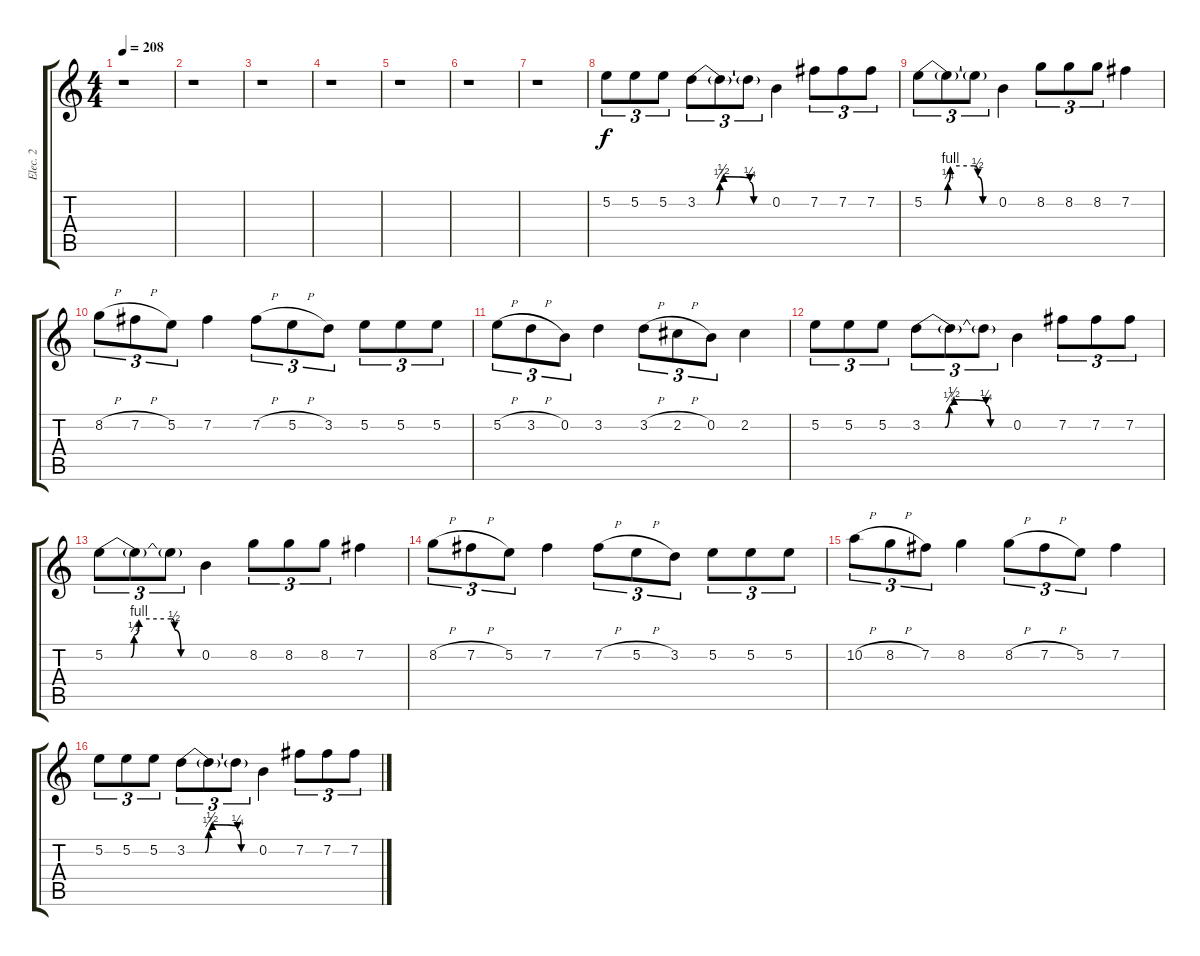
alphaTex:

\track ("Elec. 2" "Elec. 2") {instrument electricguitarclean}
\staff {score tabs}
\tuning (E4 B3 G3 D3 A2 E2) {hide}
\ts (4 4)
\tempo 208
\clef g2
\ks c
r.1{dy f} |
r.1 |
r.1 |
r.1 |
r.1 |
r.1 |
r.1 |
5.2.8{tu (3 2) volume 11} 5.2.8{tu (3 2)} 5.2.8{tu (3 2)} 3.2{be (custom 0 0 15 0 18 1 21 2 42 1 45 0 60 0)}.8{tu (3 2)} 3.2{t}.8{tu (3 2)} 3.2{t}.8{tu (3 2)} 0.2.4 7.2.8{tu (3 2)} 7.2.8{tu (3 2)} 7.2.8{tu (3 2)} |
5.2{be (custom 0 0 17 0 19 1 21 4 40 4 43 2 47 0 60 0)}.8{tu (3 2)} 5.2{t}.8{tu (3 2)} 5.2{t}.8{tu (3 2)} 0.2.4 8.2.8{tu (3 2)} 8.2.8{tu (3 2)} 8.2.8{tu (3 2)} 7.2.4 |
8.2{h}.8{tu (3 2)} 7.2{h}.8{tu (3 2)} 5.2.8{tu (3 2)} 7.2.4 7.2{h}.8{tu (3 2)} 5.2{h}.8{tu (3 2)} 3.2.8{tu (3 2)} 5.2.8{tu (3 2)} 5.2.8{tu (3 2)} 5.2.8{tu (3 2)} |
5.2{h}.8{tu (3 2)} 3.2{h}.8{tu (3 2)} 0.2.8{tu (3 2)} 3.2.4 3.2{h}.8{tu (3 2)} 2.2{h}.8{tu (3 2)} 0.2.8{tu (3 2)} 2.2.4 |
5.2.8{tu (3 2)} 5.2.8{tu (3 2)} 5.2.8{tu (3 2)} 3.2{be (custom 0 0 15 0 18 1 21 2 42 1 45 0 60 0)}.8{tu (3 2)} 3.2{t}.8{tu (3 2)} 3.2{t}.8{tu (3 2)} 0.2.4 7.2.8{tu (3 2)} 7.2.8{tu (3 2)} 7.2.8{tu (3 2)} |
5.2{be (custom 0 0 16 0 18 1 21 4 41 4 43 2 47 0 60 0)}.8{tu (3 2)} 5.2{t}.8{tu (3 2)} 5.2{t}.8{tu (3 2)} 0.2.4 8.2.8{tu (3 2)} 8.2.8{tu (3 2)} 8.2.8{tu (3 2)} 7.2.4 |
8.2{h}.8{tu (3 2)} 7.2{h}.8{tu (3 2)} 5.2.8{tu (3 2)} 7.2.4 7.2{h}.8{tu (3 2)} 5.2{h}.8{tu (3 2)} 3.2.8{tu (3 2)} 5.2.8{tu (3 2)} 5.2.8{tu (3 2)} 5.2.8{tu (3 2)} |
10.2{h}.8{tu (3 2)} 8.2{h}.8{tu (3 2)} 7.2.8{tu (3 2)} 8.2.4 8.2{h}.8{tu (3 2)} 7.2{h}.8{tu (3 2)} 5.2.8{tu (3 2)} 7.2.4 |
5.2.8{tu (3 2)} 5.2.8{tu (3 2)} 5.2.8{tu (3 2)} 3.2{be (custom 0 0 15 0 18 1 21 2 42 1 45 0 60 0)}.8{tu (3 2)} 3.2{t}.8{tu (3 2)} 3.2{t}.8{tu (3 2)} 0.2.4 7.2.8{tu (3 2)} 7.2.8{tu (3 2)} 7.2.8{tu (3 2)}
